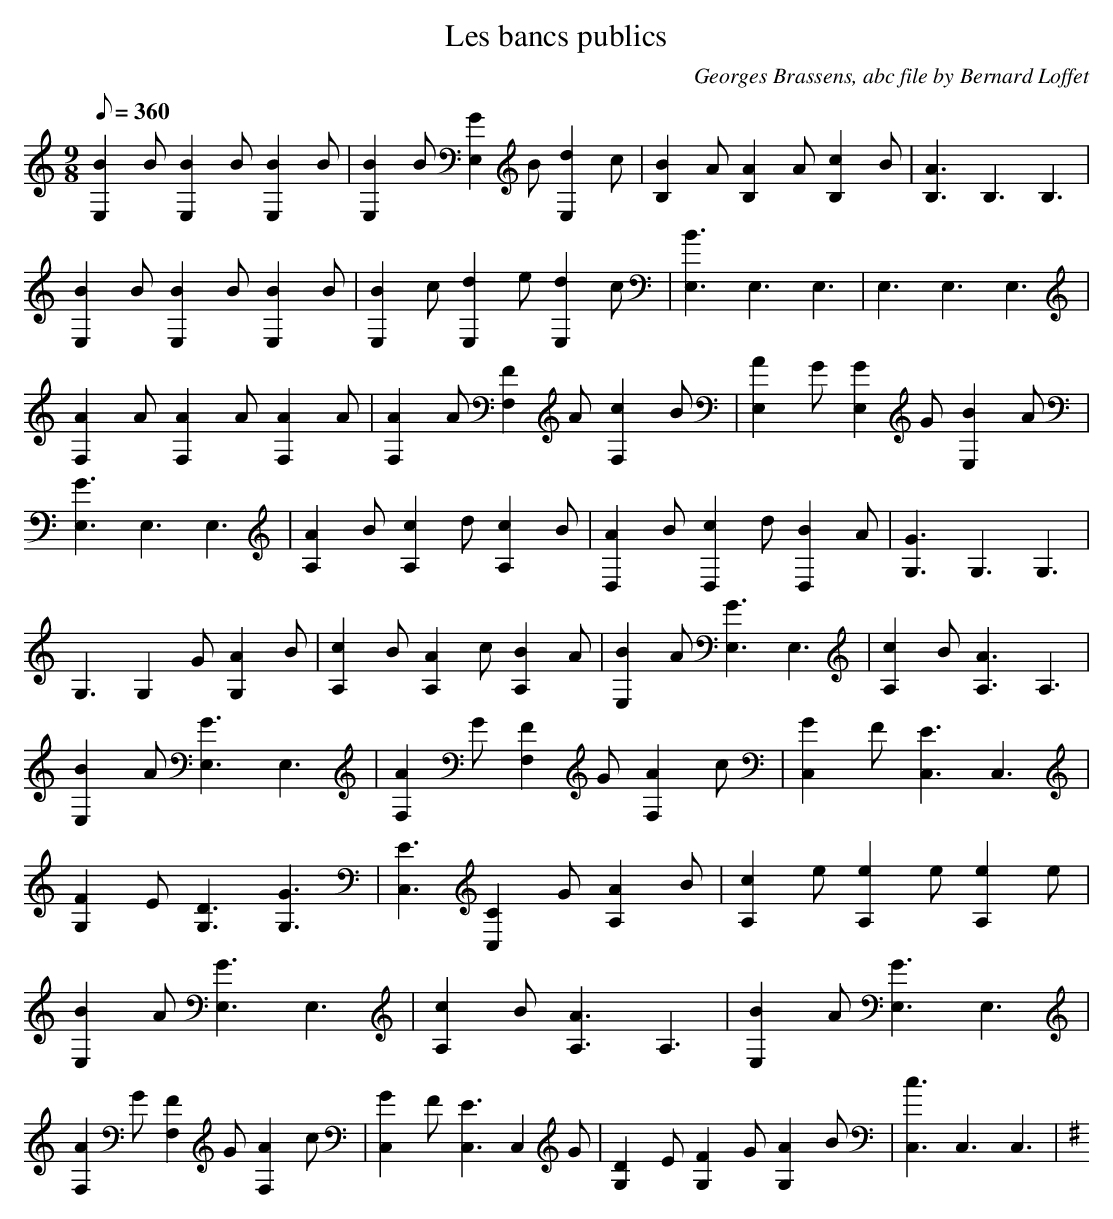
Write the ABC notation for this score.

X:1
T:Les bancs publics
C:Georges Brassens, abc file by Bernard Loffet
L:1/8
Q:360
M:9/8
K:C
[B2E,2]B[B2E,2]B[B2E,2]B|[B2E,2]B[G2E,2]B[d2E,2]c|[B2B,2]A[A2B,2]A[c2B,2]B|[A3B,3]B,3B,3|[B2E,2]B[B2E,2]B[B2E,2]B|[B2E,2]c[d2E,2]e[d2E,2]c|[B3E,3]E,3E,3| \
E,3E,3E,3|[A2F,2]A[A2F,2]A[A2F,2]A|[A2F,2]A[F2F,2]A[c2F,2]B|[A2E,2]G[G2E,2]G[B2E,2]A|[G3E,3]E,3E,3|[A2A,2]B[c2A,2]d[c2A,2]B|[A2D,2]B[c2D,2]d[B2D,2]A| \
[G3G,3]G,3G,3|G,3G,2G[A2G,2]B|[c2A,2]B[A2A,2]c[B2A,2]A|[B2E,2]A[G3E,3]E,3|[c2A,2]B[A3A,3]A,3|[B2E,2]A[G3E,3]E,3|[A2F,2]G[F2F,2]G[A2F,2]c|[G2C,2]F[E3C,3]C,3| \
[F2G,2]E[D3G,3][G3G,3]|[E3C,3][C2C,2]G[A2A,2]B|[c2A,2]e[e2A,2]e[e2A,2]e|[B2E,2]A[G3E,3]E,3|[c2A,2]B[A3A,3]A,3|[B2E,2]A[G3E,3]E,3|[A2F,2]G[F2F,2]G[A2F,2]c| \
[G2C,2]F[E3C,3]C,2G|[D2G,2]E[F2G,2]G[A2G,2]B|[c3C,3]C,3C,3| \
K:G
